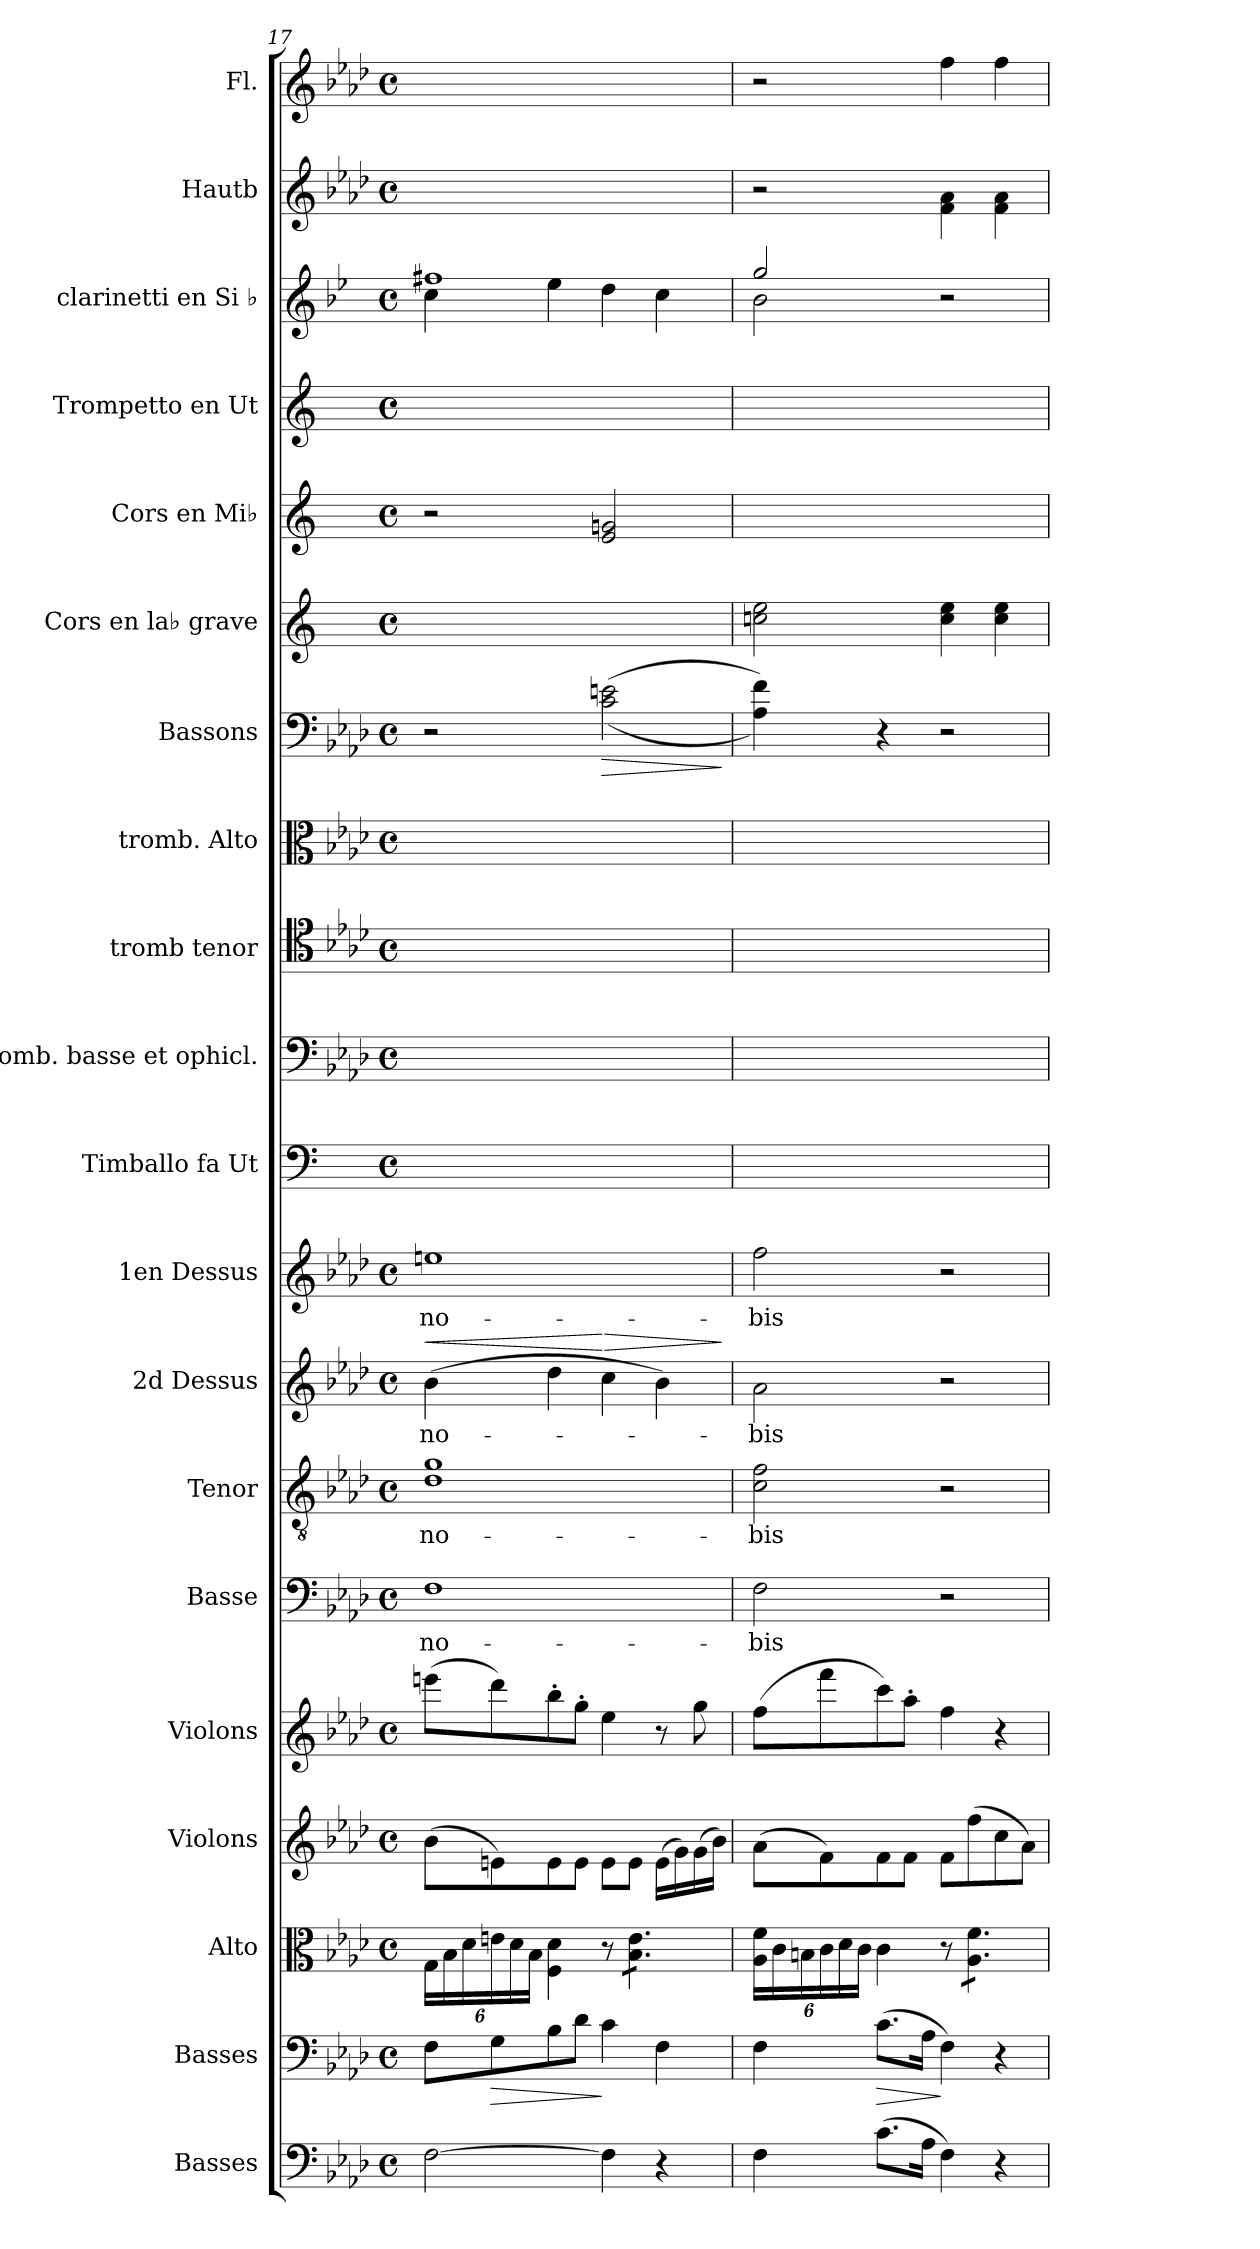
**kern	**kern	**dynam	**kern	**kern	**kern	**kern	**text	**kern	**text	**kern	**text	**dynam	**kern	**text	**kern	**kern	**kern	**kern	**kern	**dynam	**kern	**kern	**kern	**kern	**kern	**kern
*part20	*part19	*part19	*part18	*part17	*part16	*part15	*part15	*part14	*part14	*part13	*part13	*part13	*part12	*part12	*part11	*part10	*part9	*part8	*part7	*part7	*part6	*part5	*part4	*part3	*part2	*part1
*staff20	*staff19	*staff19	*staff18	*staff17	*staff16	*staff15	*staff15	*staff14	*staff14	*staff13	*staff13	*staff13	*staff12	*staff12	*staff11	*staff10	*staff9	*staff8	*staff7	*staff7	*staff6	*staff5	*staff4	*staff3	*staff2	*staff1
*I"Basses	*I"Basses	*	*I"Alto	*I"Violons	*I"Violons	*I"Basse	*	*I"Tenor	*	*I"2d Dessus	*	*	*I"1en Dessus	*	*I"Timballo fa Ut	*I"Tromb. basse et ophicl.	*I"tromb tenor	*I"tromb. Alto	*I"Bassons	*	*I"Cors en la♭ grave	*I"Cors en Mi♭	*I"Trompetto en Ut	*I"clarinetti en Si ♭	*I"Hautb	*I"Fl.
*	*	*	*I'A	*I'Vln	*I'Vln	*I'B	*	*I'T	*	*	*	*	*	*	*	*I'B	*I'T	*I'A	*I'Bsn	*	*	*	*	*I'Cl	*	*I'Fl
*clefF4	*clefF4	*	*clefC3	*clefG2	*clefG2	*clefF4	*	*clefGv2	*	*clefG2	*	*	*clefG2	*	*clefF4	*clefF4	*clefC4	*clefC3	*clefF4	*	*clefG2	*clefG2	*clefG2	*clefG2	*clefG2	*clefG2
*	*	*	*	*	*	*	*	*	*	*	*	*	*	*	*	*	*	*	*	*	*ITrd2c4	*ITrd5c9	*	*ITrd1c2	*	*
*k[b-e-a-d-]	*k[b-e-a-d-]	*	*k[b-e-a-d-]	*k[b-e-a-d-]	*k[b-e-a-d-]	*k[b-e-a-d-]	*	*k[b-e-a-d-]	*	*k[b-e-a-d-]	*	*	*k[b-e-a-d-]	*	*	*k[b-e-a-d-]	*k[b-e-a-d-]	*k[b-e-a-d-]	*k[b-e-a-d-]	*	*	*	*	*k[b-e-a-d-]	*k[b-e-a-d-]	*k[b-e-a-d-]
*f:	*f:	*	*f:	*f:	*f:	*f:	*	*f:	*	*f:	*	*	*f:	*	*	*f:	*f:	*f:	*f:	*	*	*	*	*f:	*f:	*f:
*M4/4	*M4/4	*	*M4/4	*M4/4	*M4/4	*M4/4	*	*M4/4	*	*M4/4	*	*	*M4/4	*	*M4/4	*M4/4	*M4/4	*M4/4	*M4/4	*	*M4/4	*M4/4	*M4/4	*M4/4	*M4/4	*M4/4
*met(c)	*met(c)	*	*met(c)	*met(c)	*met(c)	*met(c)	*	*met(c)	*	*met(c)	*	*	*met(c)	*	*met(c)	*met(c)	*met(c)	*met(c)	*met(c)	*	*met(c)	*met(c)	*met(c)	*met(c)	*met(c)	*met(c)
*	*	*	*Xbrackettup	*	*	*	*	*	*	*	*	*	*	*	*	*	*	*	*	*	*	*	*	*	*	*
=17	=17	=17	=17	=17	=17	=17	=17	=17	=17	=17	=17	=17	=17	=17	=17	=17	=17	=17	=17	=17	=17	=17	=17	=17	=17	=17
!	!	!	!	!	!	!	!LO:LY:i	!	!LO:LY:i	!	!LO:LY:i	!LO:HP:a	!	!	!	!	!	!	!	!	!	!	!	!	!	!
*	*	*	*	*	*	*	*	*	*	*	*	*	*	*	*	*	*	*	*	*	*	*	*	*^	*	*
[2F\	8F\L	.	24G\LL	(8b-\L	(8eeen\L	1F\	no-	1d-\ 1g\	no-	(4b-\	no-	<	1een\	no-	1ryy	1ryy	1ryy	1ryy	2r	.	1ryy	2r	1ryy	4b-\	1een\	1ryy	1ryy
.	.	.	24B-\	.	.	.	.	.	.	.	.	.	.	.	.	.	.	.	.	.	.	.	.	.	.	.	.
.	.	.	24d-\	.	.	.	.	.	.	.	.	.	.	.	.	.	.	.	.	.	.	.	.	.	.	.	.
!	!	!LO:HP:b	!	!	!	!	!	!	!	!	!	!	!	!	!	!	!	!	!	!	!	!	!	!	!	!	!
.	8G\	>	24en\	8en\)	8ddd-\)	.	.	.	.	.	.	.	.	.	.	.	.	.	.	.	.	.	.	.	.	.	.
.	.	.	24d-\	.	.	.	.	.	.	.	.	.	.	.	.	.	.	.	.	.	.	.	.	.	.	.	.
.	.	.	24B-\JJ	.	.	.	.	.	.	.	.	.	.	.	.	.	.	.	.	.	.	.	.	.	.	.	.
.	8B-\	.	4F\ 4d-\	8e\	8bb-'\	.	.	.	.	4dd-\	.	.	.	.	.	.	.	.	.	.	.	.	.	4dd-\	.	.	.
.	8d-\J	.	.	8e\J	8gg'\J	.	.	.	.	.	.	.	.	.	.	.	.	.	.	.	.	.	.	.	.	.	.
!	!	!	!	!	!	!	!	!	!	!	!	!LO:HP:n=1:a	!	!	!	!	!	!	!	!LO:HP:b	!	!	!	!	!	!	!
4F\]	4c\	]	8r	8e\L	4ee-\	.	.	.	.	4cc\	.	[ >	.	.	.	.	.	.	(>(>2c\ 2en\	>	.	2G/ 2B-X/	.	4cc\	.	.	.
*	*	*	*tremolo	*	*	*	*	*	*	*	*	*	*	*	*	*	*	*	*	*	*	*	*	*	*	*	*
.	.	.	8B-\ 8e\L	8e\J	.	.	.	.	.	.	.	.	.	.	.	.	.	.	.	.	.	.	.	.	.	.	.
4r	4F\	.	8B-\ 8e\	(16e\LL	8r	.	.	.	.	4b-\)	.	.	.	.	.	.	.	.	.	.	.	.	.	4b-\	.	.	.
.	.	.	.	16g\)	.	.	.	.	.	.	.	.	.	.	.	.	.	.	.	.	.	.	.	.	.	.	.
.	.	.	8B-\ 8e\J	(16g\	8gg\	.	.	.	.	.	.	.	.	.	.	.	.	.	.	.	.	.	.	.	.	.	.
*	*	*	*Xtremolo	*	*	*	*	*	*	*	*	*	*	*	*	*	*	*	*	*	*	*	*	*	*	*	*
.	.	.	.	16b-\JJ)	.	.	.	.	.	.	.	.	.	.	.	.	.	.	.	.	.	.	.	.	.	.	.
*	*	*	*	*	*	*	*	*	*	*	*	*	*	*	*	*	*	*	*	*	*	*	*	*v	*v	*	*
.	.	.	.	.	.	.	.	.	.	.	.	]	.	.	.	.	.	.	.	]	.	.	.	.	.	.
=18	=18	=18	=18	=18	=18	=18	=18	=18	=18	=18	=18	=18	=18	=18	=18	=18	=18	=18	=18	=18	=18	=18	=18	=18	=18	=18
!	!	!	!	!	!	!	!LO:LY:i	!	!LO:LY:i	!	!LO:LY:i	!	!	!	!	!	!	!	!	!	!	!	!	!	!	!
*	*	*	*	*	*	*	*	*	*	*	*	*	*	*	*	*	*	*	*	*	*	*	*	*^	*	*
4F\	4F\	.	24A-\ 24f\LL	(8a-\L	(8ff\L	2F\	-bis	2c\ 2f\	-bis	2a-\	-bis	.	2ff\	-bis	1ryy	1ryy	1ryy	1ryy	4A-\ 4f\))	.	2a-X\ 2cc\	1ryy	1ryy	2ff/	2a-\	2r	2r
.	.	.	24c\	.	.	.	.	.	.	.	.	.	.	.	.	.	.	.	.	.	.	.	.	.	.	.	.
.	.	.	24Bn\	.	.	.	.	.	.	.	.	.	.	.	.	.	.	.	.	.	.	.	.	.	.	.	.
.	.	.	24c\	8f\)	8fff\	.	.	.	.	.	.	.	.	.	.	.	.	.	.	.	.	.	.	.	.	.	.
.	.	.	24d-\	.	.	.	.	.	.	.	.	.	.	.	.	.	.	.	.	.	.	.	.	.	.	.	.
.	.	.	24c\JJ	.	.	.	.	.	.	.	.	.	.	.	.	.	.	.	.	.	.	.	.	.	.	.	.
!	!	!LO:HP:b	!	!	!	!	!	!	!	!	!	!	!	!	!	!	!	!	!	!	!	!	!	!	!	!	!
(8.c\L	(8.c\L	>	4c\	8f\	8ccc\)	.	.	.	.	.	.	.	.	.	.	.	.	.	4r	.	.	.	.	.	.	.	.
.	.	.	.	8f\J	8aa-'\J	.	.	.	.	.	.	.	.	.	.	.	.	.	.	.	.	.	.	.	.	.	.
16A-\Jk	16A-\Jk	.	.	.	.	.	.	.	.	.	.	.	.	.	.	.	.	.	.	.	.	.	.	.	.	.	.
4F\)	4F\)	]	8r	8f\L	4ff\	2r	.	2r	.	2r	.	.	2r	.	.	.	.	.	2r	.	4a-\ 4cc\	.	.	2r	2ryy	4f\ 4a-\	4ff\
*	*	*	*tremolo	*	*	*	*	*	*	*	*	*	*	*	*	*	*	*	*	*	*	*	*	*	*	*	*
.	.	.	8A-\ 8f\L	(8ff\	.	.	.	.	.	.	.	.	.	.	.	.	.	.	.	.	.	.	.	.	.	.	.
4r	4r	.	8A-\ 8f\	8cc\	4r	.	.	.	.	.	.	.	.	.	.	.	.	.	.	.	4a-\ 4cc\	.	.	.	.	4f\ 4a-\	4ff\
.	.	.	8A-\ 8f\J	8a-\J)	.	.	.	.	.	.	.	.	.	.	.	.	.	.	.	.	.	.	.	.	.	.	.
*	*	*	*Xtremolo	*	*	*	*	*	*	*	*	*	*	*	*	*	*	*	*	*	*	*	*	*	*	*	*
*	*	*	*	*	*	*	*	*	*	*	*	*	*	*	*	*	*	*	*	*	*	*	*	*v	*v	*	*
=	=	=	=	=	=	=	=	=	=	=	=	=	=	=	=	=	=	=	=	=	=	=	=	=	=	=
*-	*-	*-	*-	*-	*-	*-	*-	*-	*-	*-	*-	*-	*-	*-	*-	*-	*-	*-	*-	*-	*-	*-	*-	*-	*-	*-
